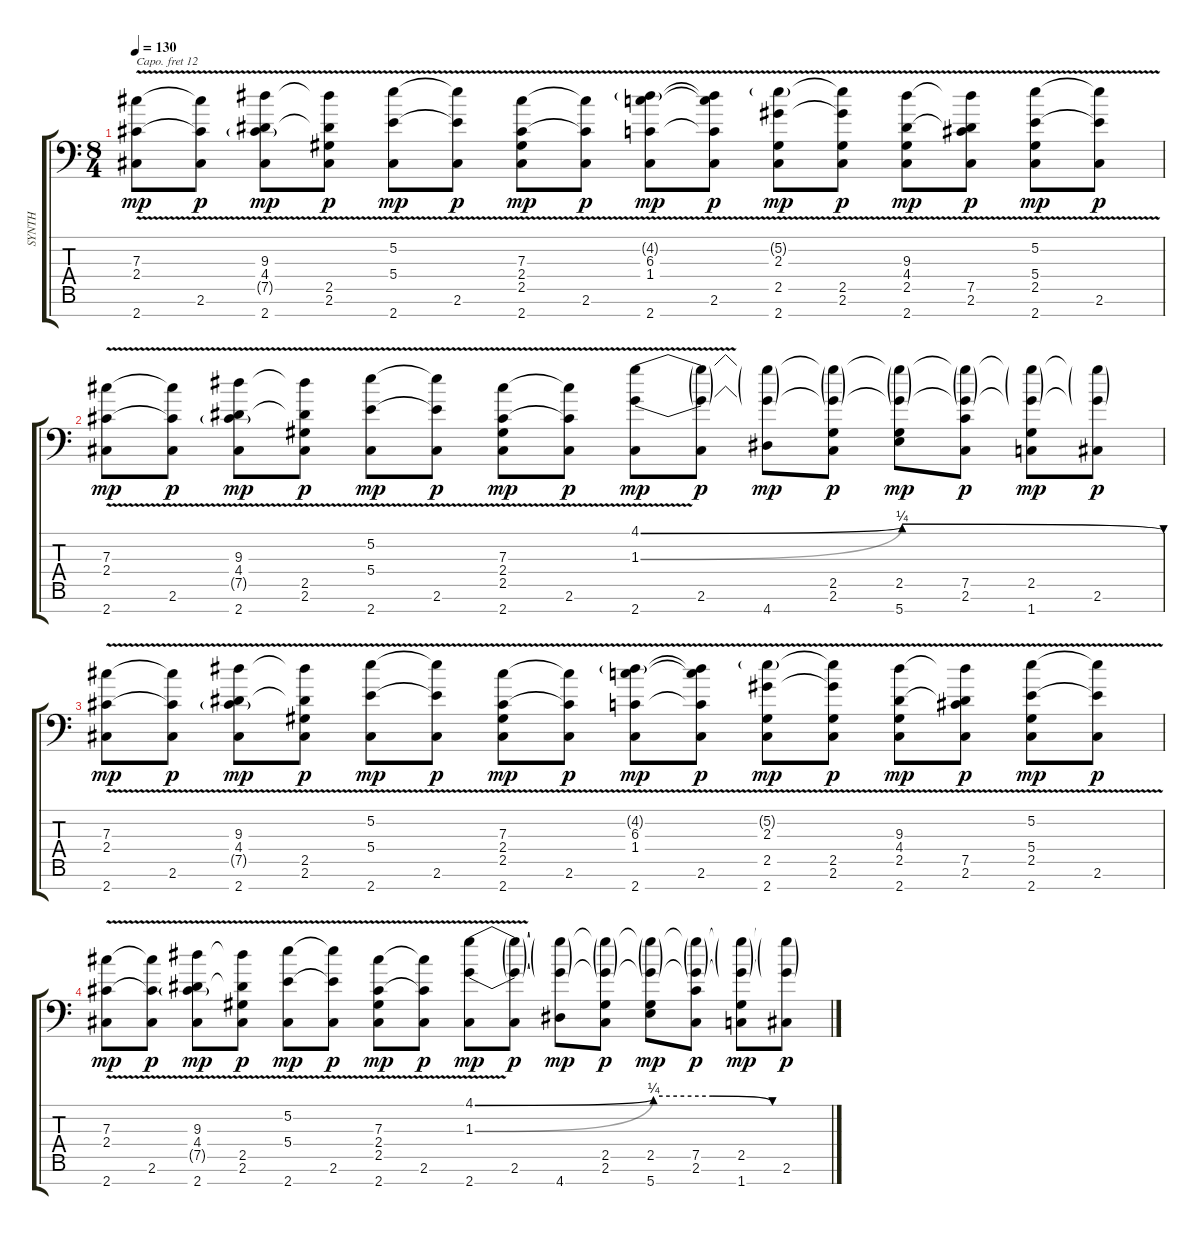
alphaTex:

\track ("SYNTH" "SYNTH") {instrument synthbrass2}
\staff {score tabs}
\capo 12
\tuning (Eb4 B3 Gb3 B2 Gb2 B1 B-1) {hide}
\ts (8 4)
\tempo 130
\clef f4
\ks c
(7.3{v} 2.4{v} 2.7).8{dy mp} (7.3{t} 2.4{t} 2.6).8{dy p} (9.3{v} 4.4{v} 7.5{g} 2.7).8{dy mp} (9.3{t} 4.4{t} 2.5 2.6).8{dy p} (5.2{v} 5.4{v} 2.7).8{dy mp} (5.2{t} 5.4{t} 2.6).8{dy p} (7.3{v} 2.4{v} 2.5 2.7).8{dy mp} (7.3{t} 2.4{t} 2.6).8{dy p} (4.2{v g} 6.3{v} 1.4{v} 2.7).8{dy mp} (4.2{t} 6.3{t} 1.4{t} 2.6).8{dy p} (5.2{v g} 2.3{v} 2.5{v} 2.7).8{dy mp} (5.2{t} 2.3{t} 2.5 2.6).8{dy p} (9.3{v} 4.4{v} 2.5 2.7).8{dy mp} (9.3{t} 4.4{t} 7.5 2.6).8{dy p} (5.2{v} 5.4{v} 2.5 2.7).8{dy mp} (5.2{t} 5.4{t} 2.6).8{dy p} |
(7.3{v} 2.4{v} 2.7).8{dy mp} (7.3{t} 2.4{t} 2.6).8{dy p} (9.3{v} 4.4{v} 7.5{g} 2.7).8{dy mp} (9.3{t} 4.4{t} 2.5 2.6).8{dy p} (5.2{v} 5.4{v} 2.7).8{dy mp} (5.2{t} 5.4{t} 2.6).8{dy p} (7.3{v} 2.4{v} 2.5 2.7).8{dy mp} (7.3{t} 2.4{t} 2.6).8{dy p} (4.1{be (bendrelease 0 0 5 1 5 1 60 0) v} 1.3{be (bendrelease 0 0 5 1 5 1 60 0) v} 2.7).8{dy mp} (4.1{t} 1.3{t} 2.6).8{dy p} (4.1{t} 1.3{t} 4.7).8{dy mp} (4.1{t} 1.3{t} 2.5 2.6).8{dy p} (4.1{t} 1.3{t} 2.5 5.7).8{dy mp} (4.1{t} 1.3{t} 7.5 2.6).8{dy p} (4.1{t} 1.3{t} 2.5 1.7).8{dy mp} (4.1{t} 1.3{t} 2.6).8{dy p} |
(7.3{v} 2.4{v} 2.7).8{dy mp} (7.3{t} 2.4{t} 2.6).8{dy p} (9.3{v} 4.4{v} 7.5{g} 2.7).8{dy mp} (9.3{t} 4.4{t} 2.5 2.6).8{dy p} (5.2{v} 5.4{v} 2.7).8{dy mp} (5.2{t} 5.4{t} 2.6).8{dy p} (7.3{v} 2.4{v} 2.5 2.7).8{dy mp} (7.3{t} 2.4{t} 2.6).8{dy p} (4.2{v g} 6.3{v} 1.4{v} 2.7).8{dy mp} (4.2{t} 6.3{t} 1.4{t} 2.6).8{dy p} (5.2{v g} 2.3{v} 2.5{v} 2.7).8{dy mp} (5.2{t} 2.3{t} 2.5 2.6).8{dy p} (9.3{v} 4.4{v} 2.5 2.7).8{dy mp} (9.3{t} 4.4{t} 7.5 2.6).8{dy p} (5.2{v} 5.4{v} 2.5 2.7).8{dy mp} (5.2{t} 5.4{t} 2.6).8{dy p} |
(7.3{v} 2.4{v} 2.7).8{dy mp} (7.3{t} 2.4{t} 2.6).8{dy p} (9.3{v} 4.4{v} 7.5{g} 2.7).8{dy mp} (9.3{t} 4.4{t} 2.5 2.6).8{dy p} (5.2{v} 5.4{v} 2.7).8{dy mp} (5.2{t} 5.4{t} 2.6).8{dy p} (7.3{v} 2.4{v} 2.5 2.7).8{dy mp} (7.3{t} 2.4{t} 2.6).8{dy p} (4.1{be (custom 0 0 30 1 40 1 50 0 60 0) v} 1.3{be (custom 0 0 30 1 40 1 50 0 60 0) v} 2.7).8{dy mp} (4.1{t} 1.3{t} 2.6).8{dy p} (4.1{t} 1.3{t} 4.7).8{dy mp} (4.1{t} 1.3{t} 2.5 2.6).8{dy p} (4.1{t} 1.3{t} 2.5 5.7).8{dy mp} (4.1{t} 1.3{t} 7.5 2.6).8{dy p} (4.1{t} 1.3{t} 2.5 1.7).8{dy mp} (4.1{t} 1.3{t} 2.6).8{dy p}
